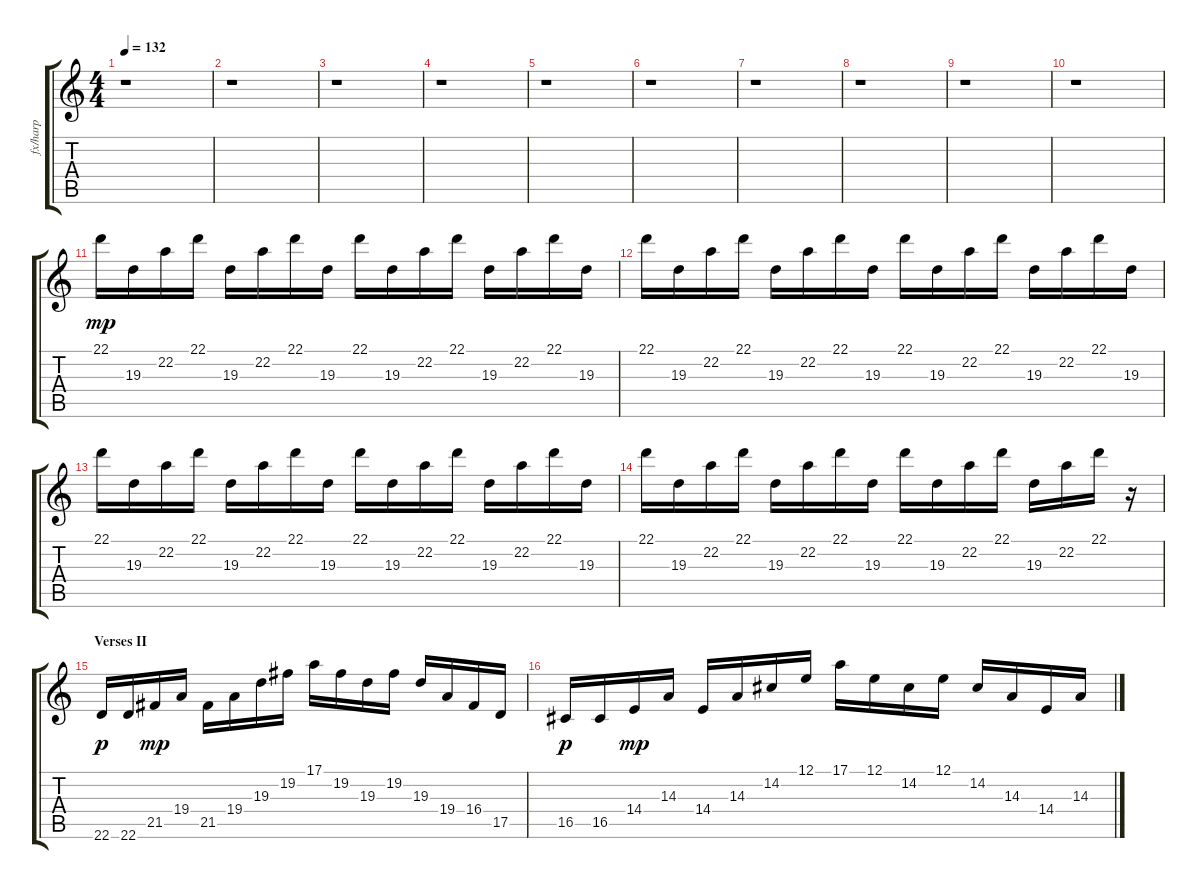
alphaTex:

\track ("fx/harp" "fx/harp") {instrument marimba}
\staff {score tabs}
\tuning (E4 B3 G3 D3 A2 E2) {hide}
\ts (4 4)
\tempo 132
\clef g2
\ks c
r.1{dy mp} |
r.1 |
r.1 |
r.1 |
r.1 |
r.1 |
r.1 |
r.1 |
r.1 |
r.1 |
22.1.16{instrument marimba} 19.3.16 22.2.16 22.1.16 19.3.16 22.2.16 22.1.16 19.3.16 22.1.16 19.3.16 22.2.16 22.1.16 19.3.16 22.2.16 22.1.16 19.3.16 |
22.1.16 19.3.16 22.2.16 22.1.16 19.3.16 22.2.16 22.1.16 19.3.16 22.1.16 19.3.16 22.2.16 22.1.16 19.3.16 22.2.16 22.1.16 19.3.16 |
22.1.16 19.3.16 22.2.16 22.1.16 19.3.16 22.2.16 22.1.16 19.3.16 22.1.16 19.3.16 22.2.16 22.1.16 19.3.16 22.2.16 22.1.16 19.3.16 |
22.1.16 19.3.16 22.2.16 22.1.16 19.3.16 22.2.16 22.1.16 19.3.16 22.1.16 19.3.16 22.2.16 22.1.16 19.3.16 22.2.16 22.1.16 r.16 |
\section ("" "Verses II")
22.6.16{dy p instrument orchestralharp} 22.6.16 21.5.16{dy mp} 19.4.16 21.5.16 19.4.16 19.3.16 19.2.16 17.1.16 19.2.16 19.3.16 19.2.16 19.3.16 19.4.16 16.4.16 17.5.16 |
16.5.16{dy p} 16.5.16 14.4.16{dy mp} 14.3.16 14.4.16 14.3.16 14.2.16 12.1.16 17.1.16 12.1.16 14.2.16 12.1.16 14.2.16 14.3.16 14.4.16 14.3.16
